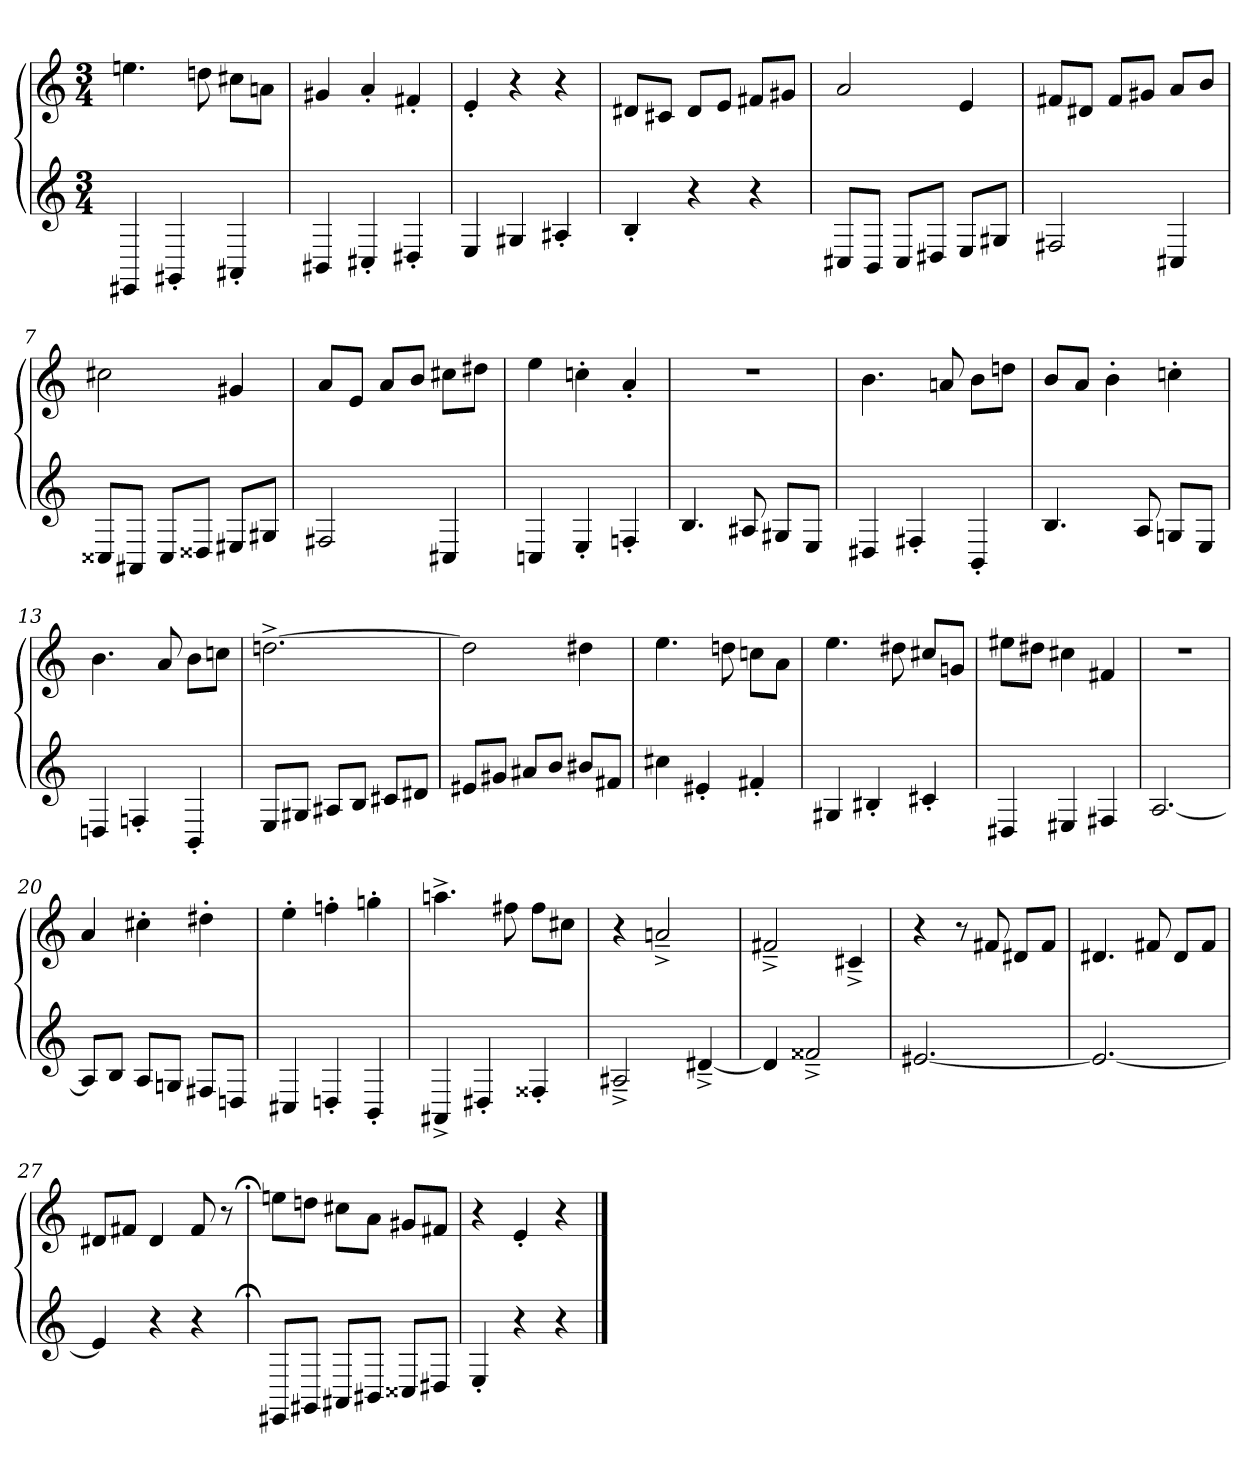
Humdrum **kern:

**kern	**kern
*part1	*part1
*staff2	*staff1
*M3/4	*M3/4
=1	=1
4EE#X	4.een
4GG#X'	.
.	8ddn
4AA#X'	8cc#XL
.	8anJ
=2	=2
4BB#X	4g#X
4C#X'	4a'
4D#X'	4f#X'
=3	=3
4E	4e'
4G#X	4r
4A#X'	4r
=4	=4
4B'	8d#XL
.	8c#XJ
4r	8d#L
.	8eJ
4r	8f#XL
.	8g#XJ
=5	=5
8C#XL	2a
8BBJ	.
8C#L	.
8D#XJ	.
8EL	4e
8G#XJ	.
=6	=6
2F#X	8f#XL
.	8d#XJ
.	8f#L
.	8g#XJ
4C#X	8aL
.	8bJ
=7	=7
8C##XL	2cc#X
8AA#XJ	.
8C##L	.
8D##XJ	.
8E#XL	4g#X
8G#XJ	.
=8	=8
2F#X	8aL
.	8eJ
.	8aL
.	8bJ
4C#X	8cc#XL
.	8dd#XJ
=9	=9
4Cn	4ee
4E'	4ccn'
4Fn'	4a'
=10	=10
4.B	2.r
8A#X	.
8G#XL	.
8EJ	.
=11	=11
4D#X	4.b
4F#X'	.
.	8an
4BB'	8bL
.	8ddnJ
=12	=12
4.B	8bL
.	8aJ
.	4b'
8A	.
8GnL	4ccn'
8EJ	.
=13	=13
4Dn	4.b
4Fn'	.
.	8a
4BB'	8bL
.	8ccnJ
=14	=14
8EL	[2.ddn^
8G#XJ	.
8A#XL	.
8BJ	.
8c#XL	.
8d#XJ	.
=15	=15
8e#XL	2dd]
8g#XJ	.
8a#XL	.
8bJ	.
8b#XL	4dd#X
8f#XJ	.
=16	=16
4cc#X	4.ee
4e#X'	.
.	8ddn
4f#X'	8ccnL
.	8aJ
=17	=17
4G#X	4.ee
4B#X'	.
.	8dd#X
4c#X'	8cc#XL
.	8gnJ
=18	=18
4D#X	8ee#XL
.	8dd#XJ
4E#X	4cc#X
4F#X	4f#X
=19	=19
[2.A	2.r
=20	=20
8AL]	4a
8BJ	.
8AL	4cc#X'
8GnJ	.
8F#XL	4dd#X'
8DnJ	.
=21	=21
4C#X	4ee'
4Dn'	4ffn'
4BB'	4ggn'
=22	=22
4AA#X^	4.aan^
4D#X'	.
.	8ff#X
4F##X'	8ff#L
.	8cc#XJ
=23	=23
2A#X~^	4r
.	2an~^
[4d#X~^	.
=24	=24
4d#]	2f#X~^
2f##X~^	.
.	4c#X~^
=25	=25
[2.e#X	4r
.	8r
.	8f#X
.	8d#XL
.	8f#J
=26	=26
2.e#_	4.d#X
.	8f#X
.	8d#L
.	8f#J
=27	=27
4e#]	8d#XL
.	8f#XJ
4r	4d#
4r	8f#
.	8r
=28;	=28;
8EE#XL	8eenL
8GG#XJ	8ddnJ
8AA#XL	8cc#XL
8BB#XJ	8aJ
8C##XL	8g#XL
8D#XJ	8f#XJ
=29	=29
4E'	4r
4r	4e'
4r	4r
==	==
*-	*-
